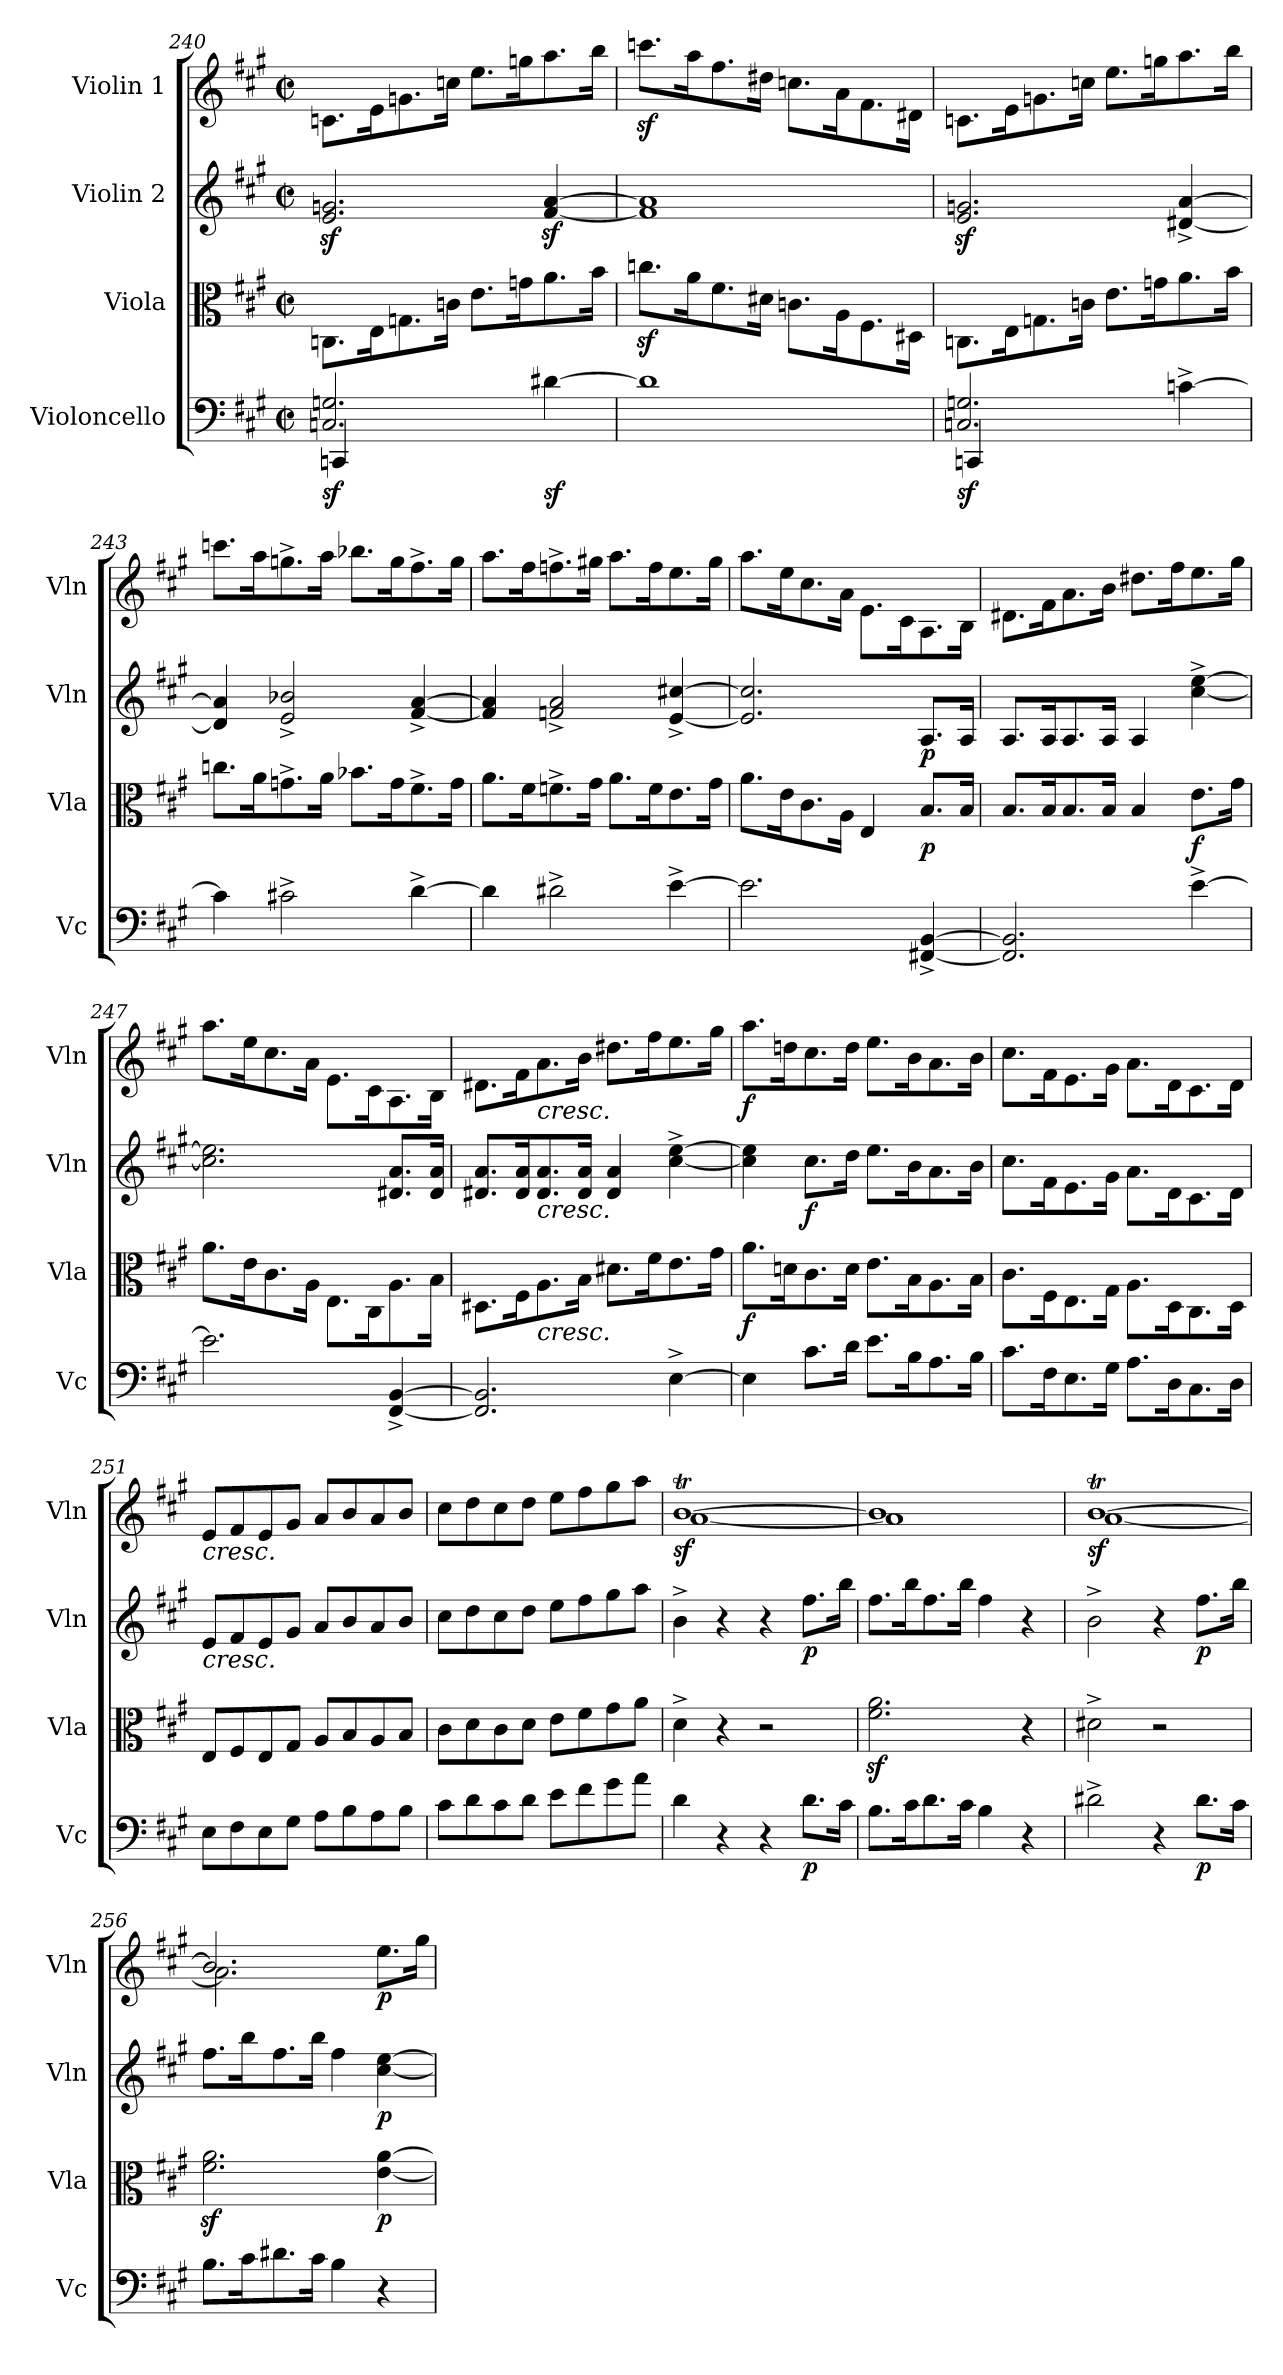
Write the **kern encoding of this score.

**kern	**dynam	**kern	**dynam	**kern	**dynam	**kern	**dynam
*part4	*part4	*part3	*part3	*part2	*part2	*part1	*part1
*staff4	*staff4	*staff3	*staff3	*staff2	*staff2	*staff1	*staff1
*I"Violoncello	*	*I"Viola	*	*I"Violin 2	*	*I"Violin 1	*
*I'Vc	*	*I'Vla	*	*I'Vln	*	*I'Vln	*
*clefF4	*	*clefC3	*	*clefG2	*	*clefG2	*
*k[f#c#g#]	*	*k[f#c#g#]	*	*k[f#c#g#]	*	*k[f#c#g#]	*
*M2/2	*	*M2/2	*	*M2/2	*	*M2/2	*
*met(c|)	*	*met(c|)	*	*met(c|)	*	*met(c|)	*
=240	=240	=240	=240	=240	=240	=240	=240
*^	*	*	*	*	*	*	*
!	!	!LO:DY:b	!	!	!	!	!	!
2.Cn/ 2.Gn/	4CCn/	sf	8.Cn\L	.	2.e/z< 2.gn/z<	.	8.cn\L	.
.	.	.	16E\K	.	.	.	16e\K	.
.	2.ryy	.	8.Gn\	.	.	.	8.gn\	.
.	.	.	16cn\Jk	.	.	.	16ccn\Jk	.
.	.	.	8.e\L	.	.	.	8.ee\L	.
.	.	.	16gn\K	.	.	.	16ggn\K	.
!	!	!LO:DY:b	!	!	!	!	!	!
[4d#X\	.	sf	8.a\	.	[4f#/z< [4a/z<	.	8.aa\	.
.	.	.	16b\Jk	.	.	.	16bb\Jk	.
*v	*v	*	*	*	*	*	*	*
!!LO:LB:g=z
=241	=241	=241	=241	=241	=241	=241	=241
1d#]	.	8.ccnz<\L	.	1f#] 1a]	.	8.cccnz<\L	.
.	.	16a\K	.	.	.	16aa\K	.
.	.	8.f#\	.	.	.	8.ff#\	.
.	.	16d#X\Jk	.	.	.	16dd#X\Jk	.
.	.	8.cn\L	.	.	.	8.ccn\L	.
.	.	16A\K	.	.	.	16a\K	.
.	.	8.F#\	.	.	.	8.f#\	.
.	.	16D#X\Jk	.	.	.	16d#X\Jk	.
!!LO:LB:g=z
=242	=242	=242	=242	=242	=242	=242	=242
*^	*	*	*	*	*	*	*
!	!	!LO:DY:b	!	!	!	!	!	!
2.Cn/ 2.Gn/	4CCn/	sf	8.Cn\L	.	2.e/z< 2.gn/z<	.	8.cn\L	.
.	.	.	16E\K	.	.	.	16e\K	.
.	2.ryy	.	8.Gn\	.	.	.	8.gn\	.
.	.	.	16cn\Jk	.	.	.	16ccn\Jk	.
.	.	.	8.e\L	.	.	.	8.ee\L	.
.	.	.	16gn\K	.	.	.	16ggn\K	.
[4cn^\	.	.	8.a\	.	[4d#X/^ [4a/^	.	8.aa\	.
.	.	.	16b\Jk	.	.	.	16bb\Jk	.
*v	*v	*	*	*	*	*	*	*
=243	=243	=243	=243	=243	=243	=243	=243
4c\]	.	8.ccn\L	.	4d#/] 4a/]	.	8.cccn\L	.
.	.	16a\K	.	.	.	16aa\K	.
2c#X^\	.	8.gn^\	.	2e/^ 2b-X/^	.	8.ggn^\	.
.	.	16a\Jk	.	.	.	16aa\Jk	.
.	.	8.b-X\L	.	.	.	8.bb-X\L	.
.	.	16g\K	.	.	.	16gg\K	.
[4d^\	.	8.f#^\	.	[4f#/^ [4a/^	.	8.ff#^\	.
.	.	16g\Jk	.	.	.	16gg\Jk	.
=244	=244	=244	=244	=244	=244	=244	=244
4d\]	.	8.a\L	.	4f#/] 4a/]	.	8.aa\L	.
.	.	16f#\K	.	.	.	16ff#\K	.
2d#X^\	.	8.fn^\	.	2fn/^ 2a/^	.	8.ffn^\	.
.	.	16g#\Jk	.	.	.	16gg#X\Jk	.
.	.	8.a\L	.	.	.	8.aa\L	.
.	.	16f\K	.	.	.	16ff\K	.
[4e^\	.	8.e\	.	[4e/^ [4cc#X/^	.	8.ee\	.
.	.	16g#\Jk	.	.	.	16gg#\Jk	.
=245	=245	=245	=245	=245	=245	=245	=245
2.e\]	.	8.a\L	.	2.e/] 2.cc#/]	.	8.aa\L	.
.	.	16e\K	.	.	.	16ee\K	.
.	.	8.c#\	.	.	.	8.cc#\	.
.	.	16A\Jk	.	.	.	16a\Jk	.
.	.	4E/	.	.	.	8.e\L	.
.	.	.	.	.	.	16c#\K	.
!	!	!	!LO:DY:b	!	!LO:DY:b	!	!
[4FF#X/^ [4BB/^	.	8.B/L	p	8.A/L	p	8.A\	.
.	.	16B/Jk	.	16A/Jk	.	16B\Jk	.
=246	=246	=246	=246	=246	=246	=246	=246
2.FF#/] 2.BB/]	.	8.B/L	.	8.A/L	.	8.d#X\L	.
.	.	16B/K	.	16A/K	.	16f#\K	.
.	.	8.B/	.	8.A/	.	8.a\	.
.	.	16B/Jk	.	16A/Jk	.	16b\Jk	.
.	.	4B/	.	4A/	.	8.dd#X\L	.
.	.	.	.	.	.	16ff#\K	.
!	!	!	!LO:DY:b	!	!	!	!
[4e^\	.	8.e\L	f	[4cc#\^ [4ee\^	.	8.ee\	.
.	.	16g#\Jk	.	.	.	16gg#\Jk	.
!!LO:LB:g=z
=247	=247	=247	=247	=247	=247	=247	=247
2.e\]	.	8.a\L	.	2.cc#\] 2.ee\]	.	8.aa\L	.
.	.	16e\K	.	.	.	16ee\K	.
.	.	8.c#\	.	.	.	8.cc#\	.
.	.	16A\Jk	.	.	.	16a\Jk	.
.	.	8.E\L	.	.	.	8.e\L	.
.	.	16C#\K	.	.	.	16c#\K	.
[4FF#/^ [4BB/^	.	8.A\	.	8.d#X/ 8.a/L	.	8.A\	.
.	.	16B\Jk	.	16d#/ 16a/Jk	.	16B\Jk	.
!!LO:PB:g=z
=248	=248	=248	=248	=248	=248	=248	=248
2.FF#/] 2.BB/]	.	8.D#X\L	.	8.d#X/ 8.a/L	.	8.d#X\L	.
.	.	16F#\K	.	16d#/ 16a/K	.	16f#\K	.
!	!	!	!	!	!	!LO:TX:b:i:t=cresc.	!
!	!	!	!	!LO:TX:b:i:t=cresc.	!	!	!
!	!	!LO:TX:b:i:t=cresc.	!	!	!	!	!
.	.	8.A\	.	8.d#/ 8.a/	.	8.a\	.
.	.	16B\Jk	.	16d#/ 16a/Jk	.	16b\Jk	.
.	.	8.d#X\L	.	4d#/ 4a/	.	8.dd#X\L	.
.	.	16f#\K	.	.	.	16ff#\K	.
[4E^\	.	8.e\	.	[4cc#\^ [4ee\^	.	8.ee\	.
.	.	16g#\Jk	.	.	.	16gg#\Jk	.
=249	=249	=249	=249	=249	=249	=249	=249
!	!	!	!LO:DY:b	!	!	!	!LO:DY:b
4E\]	.	8.a\L	f	4cc#\] 4ee\]	.	8.aa\L	f
.	.	16dn\K	.	.	.	16ddn\K	.
!	!	!	!	!	!LO:DY:b	!	!
8.c#\L	.	8.c#\	.	8.cc#\L	f	8.cc#\	.
16d\Jk	.	16d\Jk	.	16dd\Jk	.	16dd\Jk	.
8.e\L	.	8.e\L	.	8.ee\L	.	8.ee\L	.
16B\K	.	16B\K	.	16b\K	.	16b\K	.
8.A\	.	8.A\	.	8.a\	.	8.a\	.
16B\Jk	.	16B\Jk	.	16b\Jk	.	16b\Jk	.
=250	=250	=250	=250	=250	=250	=250	=250
8.c#\L	.	8.c#\L	.	8.cc#\L	.	8.cc#\L	.
16F#\K	.	16F#\K	.	16f#\K	.	16f#\K	.
8.E\	.	8.E\	.	8.e\	.	8.e\	.
16G#\Jk	.	16G#\Jk	.	16g#\Jk	.	16g#\Jk	.
8.A\L	.	8.A\L	.	8.a\L	.	8.a\L	.
16D\K	.	16D\K	.	16d\K	.	16d\K	.
8.C#\	.	8.C#\	.	8.c#\	.	8.c#\	.
16D\Jk	.	16D\Jk	.	16d\Jk	.	16d\Jk	.
=251	=251	=251	=251	=251	=251	=251	=251
!	!	!	!	!	!LO:HP:b	!	!LO:HP:b
8E\L	.	8E/L	.	8e/L	<	8e/L	<
8F#\	.	8F#/	.	8f#/	.	8f#/	.
8E\	.	8E/	.	8e/	.	8e/	.
8G#\J	.	8G#/J	.	8g#/J	.	8g#/J	.
8A\L	.	8A/L	.	8a/L	.	8a/L	.
8B\	.	8B/	.	8b/	.	8b/	.
8A\	.	8A/	.	8a/	.	8a/	.
8B\J	.	8B/J	.	8b/J	.	8b/J	.
=252	=252	=252	=252	=252	=252	=252	=252
8c#\L	.	8c#\L	.	8cc#\L	.	8cc#\L	.
8d\	.	8d\	.	8dd\	.	8dd\	.
8c#\	.	8c#\	.	8cc#\	.	8cc#\	.
8d\J	.	8d\J	.	8dd\J	.	8dd\J	.
8e\L	.	8e\L	.	8ee\L	.	8ee\L	.
8f#\	.	8f#\	.	8ff#\	.	8ff#\	.
8g#\	.	8g#\	.	8gg#\	.	8gg#\	.
8a\J	.	8a\J	.	8aa\J	.	8aa\J	.
!!LO:LB:g=z
=253	=253	=253	=253	=253	=253	=253	=253
*	*	*	*	*	*	*^	*
!	!	!	!	!	!	!	!	!LO:DY:b
4d\	.	4d^\	.	4b^\	.	[1bT	[1a	sf
4r	.	4r	.	4r	.	.	.	.
4r	.	2r	.	4r	.	.	.	.
!	!LO:DY:b	!	!	!	!LO:DY:b	!	!	!
8.d\L	p	.	.	8.ff#\L	p	.	.	.
16c#\Jk	.	.	.	16bb\Jk	.	.	.	.
=254	=254	=254	=254	=254	=254	=254	=254	=254
8.B\L	.	2.f#\z< 2.a\z<	.	8.ff#\L	.	1bTTT]	1a]	.
16c#\K	.	.	.	16bb\K	.	.	.	.
8.d\	.	.	.	8.ff#\	.	.	.	.
16c#\Jk	.	.	.	16bb\Jk	.	.	.	.
4B\	.	.	.	4ff#\	.	.	.	.
4r	.	4r	.	4r	.	.	.	.
!!LO:LB:g=z	!!
=255	=255	=255	=255	=255	=255	=255	=255	=255
!	!	!	!	!	!	!	!	!LO:DY:b
2d#X^\	.	2d#X^\	.	2b^\	.	[1bT	[1a	sf
4r	.	2r	.	4r	.	.	.	.
!	!LO:DY:b	!	!	!	!LO:DY:b	!	!	!
8.d#\L	p	.	.	8.ff#\L	p	.	.	.
16c#\Jk	.	.	.	16bb\Jk	.	.	.	.
*	*	*	*	*	*	*v	*v	*
.	.	.	.	.	.	.	[
=256	=256	=256	=256	=256	=256	=256	=256
*	*	*	*	*	*	*^	*
8.B\L	.	2.f#\z< 2.a\z<	.	8.ff#\L	.	2.bTTT/]	2.a\]	.
16c#\K	.	.	.	16bb\K	.	.	.	.
8.d#X\	.	.	.	8.ff#\	.	.	.	.
16c#\Jk	.	.	.	16bb\Jk	.	.	.	.
4B\	.	.	.	4ff#\	[	.	.	.
!	!	!	!LO:DY:b	!	!LO:DY:b	!	!	!LO:DY:b
4r	.	[4e\ [4a\	p	[4cc#\ [4ee\	p	8.ee\L	4ryy	p
.	.	.	.	.	.	16gg#\Jk	.	.
*	*	*	*	*	*	*v	*v	*
=	=	=	=	=	=	=	=
*-	*-	*-	*-	*-	*-	*-	*-
